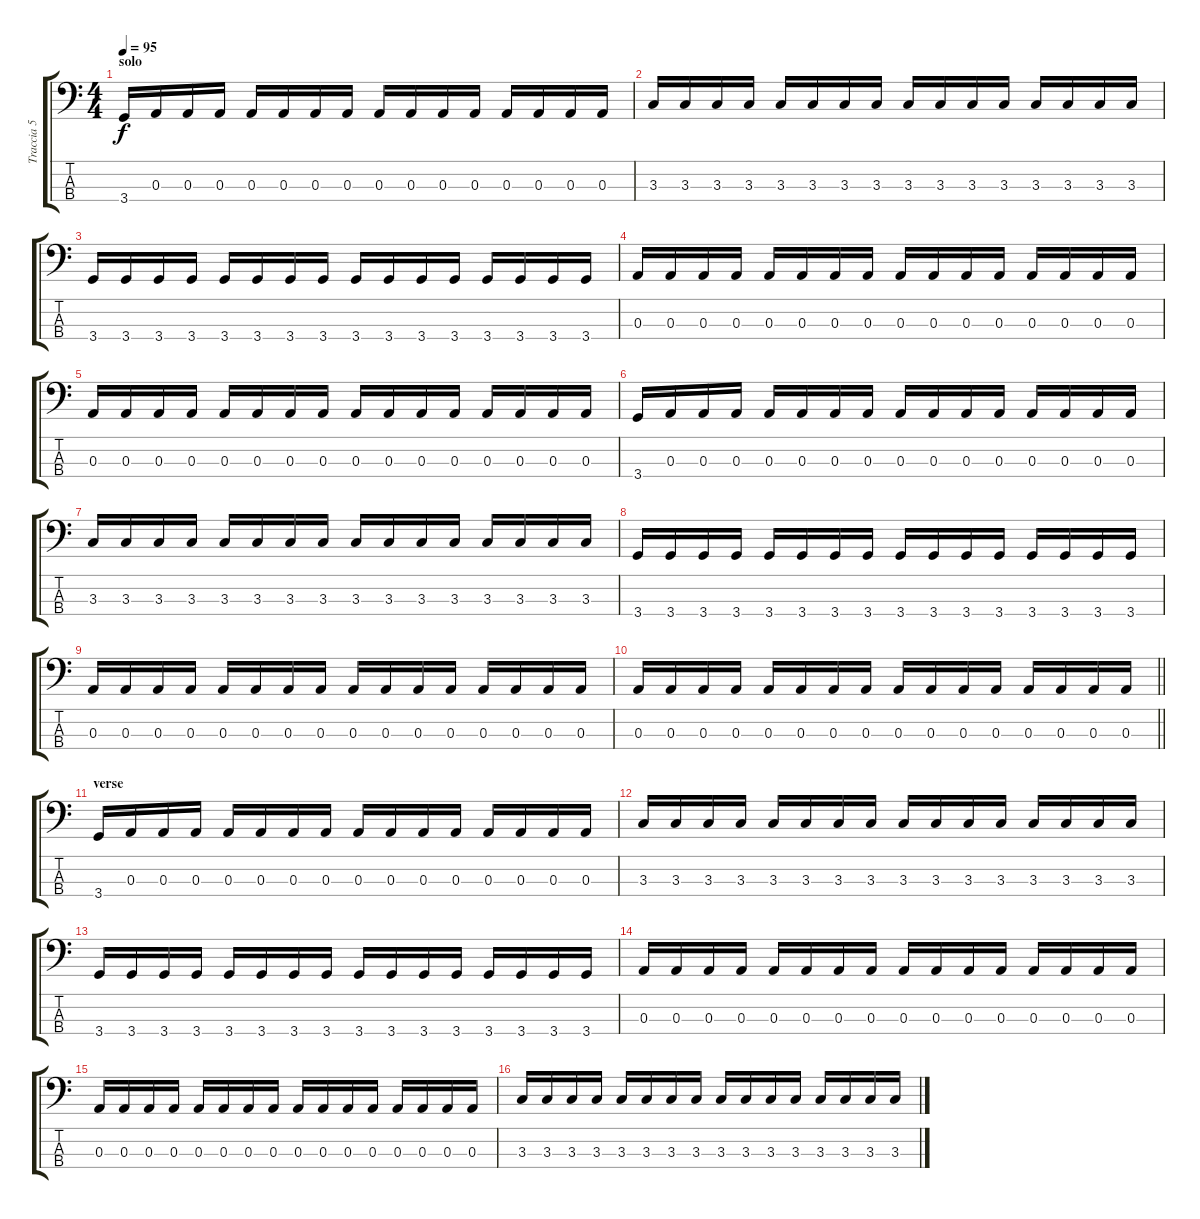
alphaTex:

\track ("Traccia 5" "Traccia 5") {instrument electricbassfinger}
\staff {score tabs}
\tuning (G2 D2 A1 E1) {hide}
\ts (4 4)
\section ("" "solo")
\tempo 95
\clef f4
\ks c
3.4.16{dy f} 0.3.16 0.3.16 0.3.16 0.3.16 0.3.16 0.3.16 0.3.16 0.3.16 0.3.16 0.3.16 0.3.16 0.3.16 0.3.16 0.3.16 0.3.16 |
3.3.16 3.3.16 3.3.16 3.3.16 3.3.16 3.3.16 3.3.16 3.3.16 3.3.16 3.3.16 3.3.16 3.3.16 3.3.16 3.3.16 3.3.16 3.3.16 |
3.4.16 3.4.16 3.4.16 3.4.16 3.4.16 3.4.16 3.4.16 3.4.16 3.4.16 3.4.16 3.4.16 3.4.16 3.4.16 3.4.16 3.4.16 3.4.16 |
0.3.16 0.3.16 0.3.16 0.3.16 0.3.16 0.3.16 0.3.16 0.3.16 0.3.16 0.3.16 0.3.16 0.3.16 0.3.16 0.3.16 0.3.16 0.3.16 |
0.3.16 0.3.16 0.3.16 0.3.16 0.3.16 0.3.16 0.3.16 0.3.16 0.3.16 0.3.16 0.3.16 0.3.16 0.3.16 0.3.16 0.3.16 0.3.16 |
3.4.16 0.3.16 0.3.16 0.3.16 0.3.16 0.3.16 0.3.16 0.3.16 0.3.16 0.3.16 0.3.16 0.3.16 0.3.16 0.3.16 0.3.16 0.3.16 |
3.3.16 3.3.16 3.3.16 3.3.16 3.3.16 3.3.16 3.3.16 3.3.16 3.3.16 3.3.16 3.3.16 3.3.16 3.3.16 3.3.16 3.3.16 3.3.16 |
3.4.16 3.4.16 3.4.16 3.4.16 3.4.16 3.4.16 3.4.16 3.4.16 3.4.16 3.4.16 3.4.16 3.4.16 3.4.16 3.4.16 3.4.16 3.4.16 |
0.3.16 0.3.16 0.3.16 0.3.16 0.3.16 0.3.16 0.3.16 0.3.16 0.3.16 0.3.16 0.3.16 0.3.16 0.3.16 0.3.16 0.3.16 0.3.16 |
\barLineRight lightlight
0.3.16 0.3.16 0.3.16 0.3.16 0.3.16 0.3.16 0.3.16 0.3.16 0.3.16 0.3.16 0.3.16 0.3.16 0.3.16 0.3.16 0.3.16 0.3.16 |
\section ("" "verse")
3.4.16 0.3.16 0.3.16 0.3.16 0.3.16 0.3.16 0.3.16 0.3.16 0.3.16 0.3.16 0.3.16 0.3.16 0.3.16 0.3.16 0.3.16 0.3.16 |
3.3.16 3.3.16 3.3.16 3.3.16 3.3.16 3.3.16 3.3.16 3.3.16 3.3.16 3.3.16 3.3.16 3.3.16 3.3.16 3.3.16 3.3.16 3.3.16 |
3.4.16 3.4.16 3.4.16 3.4.16 3.4.16 3.4.16 3.4.16 3.4.16 3.4.16 3.4.16 3.4.16 3.4.16 3.4.16 3.4.16 3.4.16 3.4.16 |
0.3.16 0.3.16 0.3.16 0.3.16 0.3.16 0.3.16 0.3.16 0.3.16 0.3.16 0.3.16 0.3.16 0.3.16 0.3.16 0.3.16 0.3.16 0.3.16 |
0.3.16 0.3.16 0.3.16 0.3.16 0.3.16 0.3.16 0.3.16 0.3.16 0.3.16 0.3.16 0.3.16 0.3.16 0.3.16 0.3.16 0.3.16 0.3.16 |
3.3.16 3.3.16 3.3.16 3.3.16 3.3.16 3.3.16 3.3.16 3.3.16 3.3.16 3.3.16 3.3.16 3.3.16 3.3.16 3.3.16 3.3.16 3.3.16
